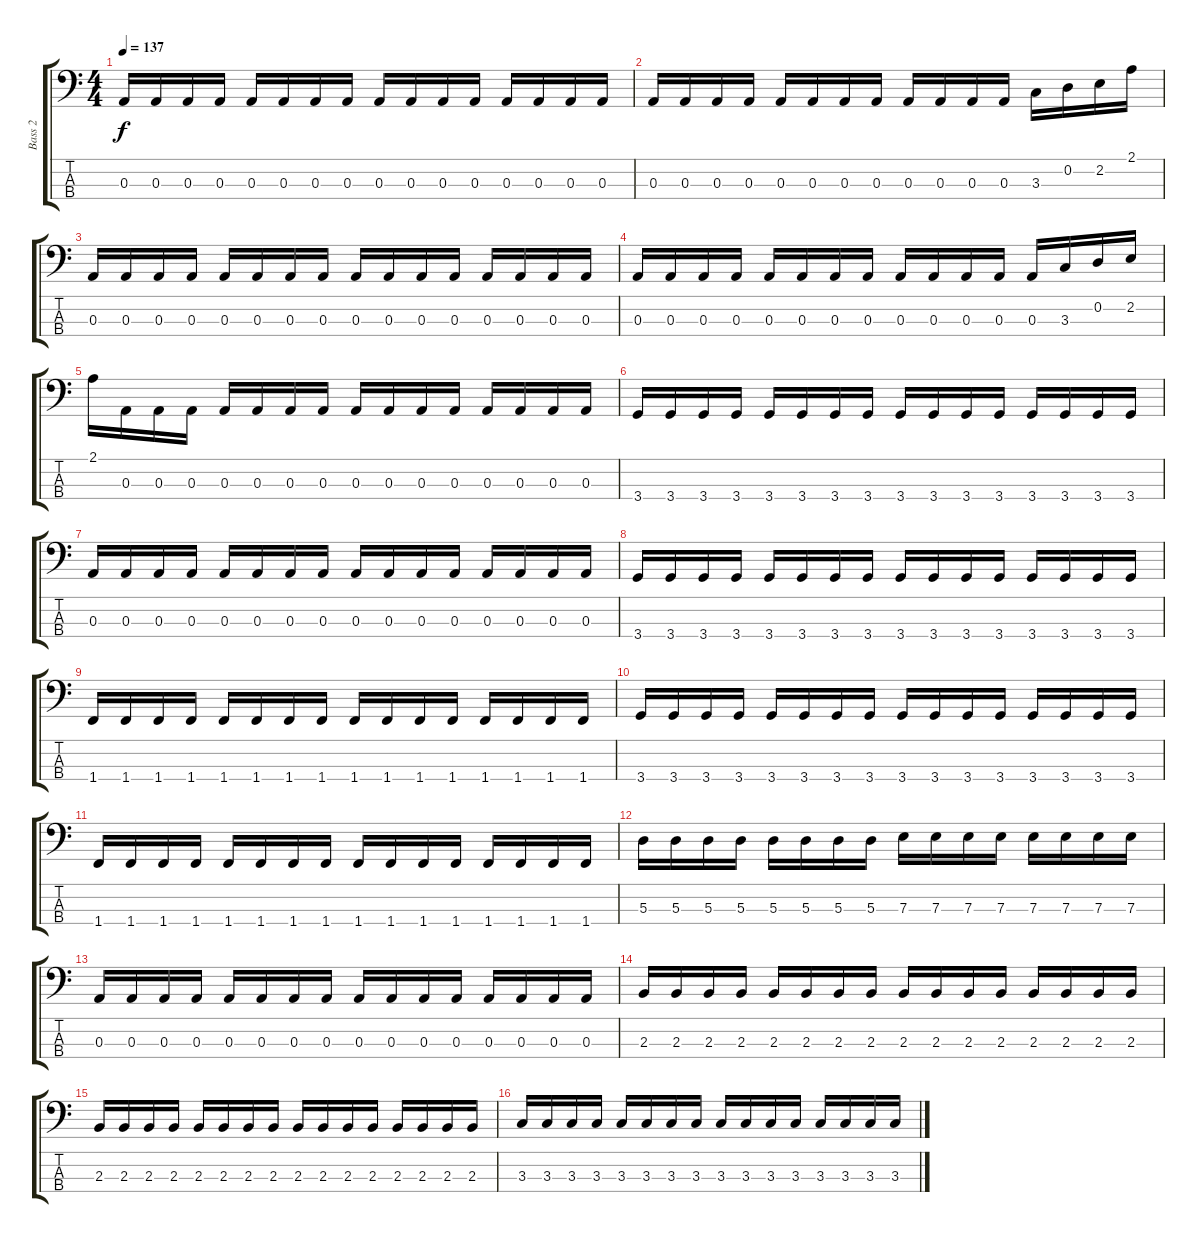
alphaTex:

\track ("Bass 2" "Bass 2") {instrument synthbass1}
\staff {score tabs}
\tuning (G2 D2 A1 E1) {hide}
\ts (4 4)
\tempo 137
\clef f4
\ks c
0.3.16{dy f} 0.3.16 0.3.16 0.3.16 0.3.16 0.3.16 0.3.16 0.3.16 0.3.16 0.3.16 0.3.16 0.3.16 0.3.16 0.3.16 0.3.16 0.3.16 |
0.3.16 0.3.16 0.3.16 0.3.16 0.3.16 0.3.16 0.3.16 0.3.16 0.3.16 0.3.16 0.3.16 0.3.16 3.3.16 0.2.16 2.2.16 2.1.16 |
0.3.16 0.3.16 0.3.16 0.3.16 0.3.16 0.3.16 0.3.16 0.3.16 0.3.16 0.3.16 0.3.16 0.3.16 0.3.16 0.3.16 0.3.16 0.3.16 |
0.3.16 0.3.16 0.3.16 0.3.16 0.3.16 0.3.16 0.3.16 0.3.16 0.3.16 0.3.16 0.3.16 0.3.16 0.3.16 3.3.16 0.2.16 2.2.16 |
2.1.16 0.3.16 0.3.16 0.3.16 0.3.16 0.3.16 0.3.16 0.3.16 0.3.16 0.3.16 0.3.16 0.3.16 0.3.16 0.3.16 0.3.16 0.3.16 |
3.4.16 3.4.16 3.4.16 3.4.16 3.4.16 3.4.16 3.4.16 3.4.16 3.4.16 3.4.16 3.4.16 3.4.16 3.4.16 3.4.16 3.4.16 3.4.16 |
0.3.16 0.3.16 0.3.16 0.3.16 0.3.16 0.3.16 0.3.16 0.3.16 0.3.16 0.3.16 0.3.16 0.3.16 0.3.16 0.3.16 0.3.16 0.3.16 |
3.4.16 3.4.16 3.4.16 3.4.16 3.4.16 3.4.16 3.4.16 3.4.16 3.4.16 3.4.16 3.4.16 3.4.16 3.4.16 3.4.16 3.4.16 3.4.16 |
1.4.16 1.4.16 1.4.16 1.4.16 1.4.16 1.4.16 1.4.16 1.4.16 1.4.16 1.4.16 1.4.16 1.4.16 1.4.16 1.4.16 1.4.16 1.4.16 |
3.4.16 3.4.16 3.4.16 3.4.16 3.4.16 3.4.16 3.4.16 3.4.16 3.4.16 3.4.16 3.4.16 3.4.16 3.4.16 3.4.16 3.4.16 3.4.16 |
1.4.16 1.4.16 1.4.16 1.4.16 1.4.16 1.4.16 1.4.16 1.4.16 1.4.16 1.4.16 1.4.16 1.4.16 1.4.16 1.4.16 1.4.16 1.4.16 |
5.3.16 5.3.16 5.3.16 5.3.16 5.3.16 5.3.16 5.3.16 5.3.16 7.3.16 7.3.16 7.3.16 7.3.16 7.3.16 7.3.16 7.3.16 7.3.16 |
0.3.16 0.3.16 0.3.16 0.3.16 0.3.16 0.3.16 0.3.16 0.3.16 0.3.16 0.3.16 0.3.16 0.3.16 0.3.16 0.3.16 0.3.16 0.3.16 |
2.3.16 2.3.16 2.3.16 2.3.16 2.3.16 2.3.16 2.3.16 2.3.16 2.3.16 2.3.16 2.3.16 2.3.16 2.3.16 2.3.16 2.3.16 2.3.16 |
2.3.16 2.3.16 2.3.16 2.3.16 2.3.16 2.3.16 2.3.16 2.3.16 2.3.16 2.3.16 2.3.16 2.3.16 2.3.16 2.3.16 2.3.16 2.3.16 |
3.3.16 3.3.16 3.3.16 3.3.16 3.3.16 3.3.16 3.3.16 3.3.16 3.3.16 3.3.16 3.3.16 3.3.16 3.3.16 3.3.16 3.3.16 3.3.16
